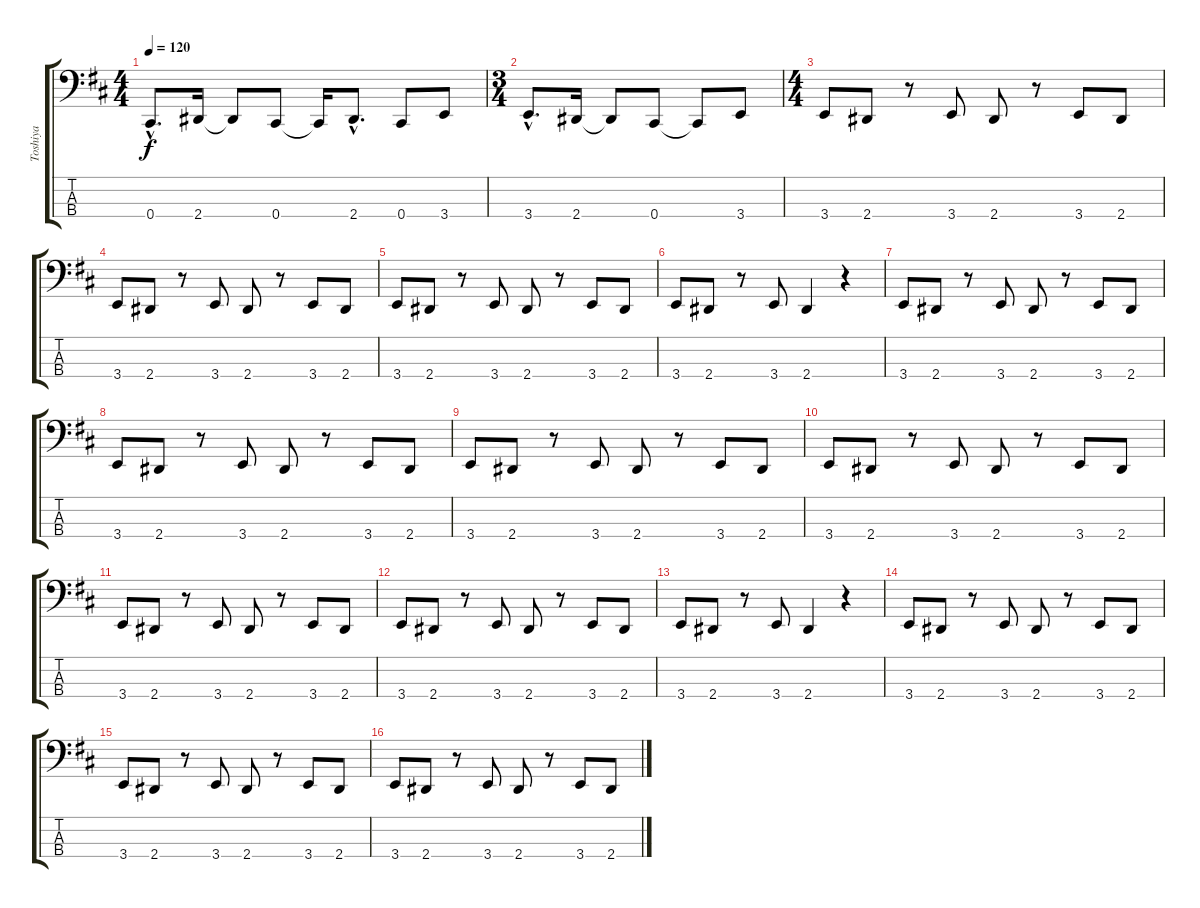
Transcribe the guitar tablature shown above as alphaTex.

\track ("Toshiya" "Toshiya") {instrument electricbasspick}
\staff {score tabs}
\tuning (E2 B1 Gb1 Db1) {hide}
\ts (4 4)
\tempo 120
\clef f4
\ks bminor
0.4{hac}.8{d dy f} 2.4.16 2.4{t}.8 0.4.8 0.4{t}.16 2.4{hac}.8{d} 0.4.8 3.4.8 |
\ts (3 4)
3.4{hac}.8{d} 2.4.16 2.4{t}.8 0.4.8 0.4{t}.8 3.4.8 |
\ts (4 4)
3.4.8 2.4.8 r.8 3.4.8 2.4.8 r.8 3.4.8 2.4.8 |
3.4.8 2.4.8 r.8 3.4.8 2.4.8 r.8 3.4.8 2.4.8 |
3.4.8 2.4.8 r.8 3.4.8 2.4.8 r.8 3.4.8 2.4.8 |
3.4.8 2.4.8 r.8 3.4.8 2.4.4 r.4 |
3.4.8 2.4.8 r.8 3.4.8 2.4.8 r.8 3.4.8 2.4.8 |
3.4.8 2.4.8 r.8 3.4.8 2.4.8 r.8 3.4.8 2.4.8 |
3.4.8 2.4.8 r.8 3.4.8 2.4.8 r.8 3.4.8 2.4.8 |
3.4.8 2.4.8 r.8 3.4.8 2.4.8 r.8 3.4.8 2.4.8 |
3.4.8 2.4.8 r.8 3.4.8 2.4.8 r.8 3.4.8 2.4.8 |
3.4.8 2.4.8 r.8 3.4.8 2.4.8 r.8 3.4.8 2.4.8 |
3.4.8 2.4.8 r.8 3.4.8 2.4.4 r.4 |
3.4.8 2.4.8 r.8 3.4.8 2.4.8 r.8 3.4.8 2.4.8 |
3.4.8 2.4.8 r.8 3.4.8 2.4.8 r.8 3.4.8 2.4.8 |
3.4.8 2.4.8 r.8 3.4.8 2.4.8 r.8 3.4.8 2.4.8
